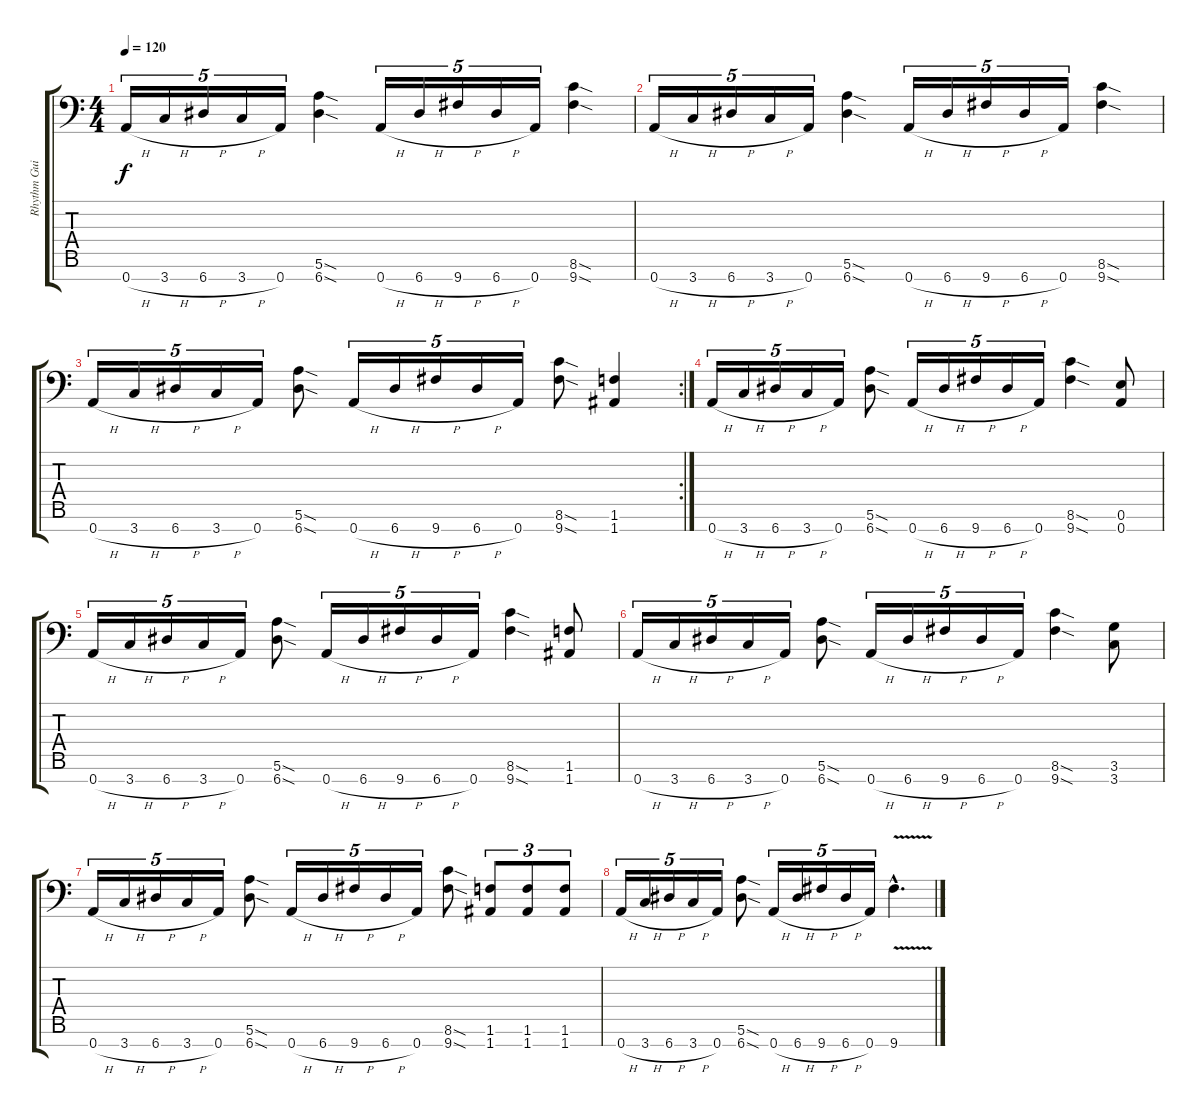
\track ("Rhythm Guitar 2" "Rhythm Gui") {instrument distortionguitar}
\staff {score tabs}
\tuning (E4 B3 G3 D3 A2 E2 A1) {hide}
\ts (4 4)
\tempo 120
\clef f4
\ks c
0.7{h}.16{tu (5 4) dy f} 3.7{h}.16{tu (5 4)} 6.7{h}.16{tu (5 4)} 3.7{h}.16{tu (5 4)} 0.7.16{tu (5 4)} (5.6{sod} 6.7{sod}).4 0.7{h}.16{tu (5 4)} 6.7{h}.16{tu (5 4)} 9.7{h}.16{tu (5 4)} 6.7{h}.16{tu (5 4)} 0.7.16{tu (5 4)} (8.6{sod} 9.7{sod}).4 |
0.7{h}.16{tu (5 4)} 3.7{h}.16{tu (5 4)} 6.7{h}.16{tu (5 4)} 3.7{h}.16{tu (5 4)} 0.7.16{tu (5 4)} (5.6{sod} 6.7{sod}).4 0.7{h}.16{tu (5 4)} 6.7{h}.16{tu (5 4)} 9.7{h}.16{tu (5 4)} 6.7{h}.16{tu (5 4)} 0.7.16{tu (5 4)} (8.6{sod} 9.7{sod}).4 |
\rc 2
0.7{h}.16{tu (5 4)} 3.7{h}.16{tu (5 4)} 6.7{h}.16{tu (5 4)} 3.7{h}.16{tu (5 4)} 0.7.16{tu (5 4)} (5.6{sod} 6.7{sod}).8 0.7{h}.16{tu (5 4)} 6.7{h}.16{tu (5 4)} 9.7{h}.16{tu (5 4)} 6.7{h}.16{tu (5 4)} 0.7.16{tu (5 4)} (8.6{sod} 9.7{sod}).8 (1.6 1.7).4 |
0.7{h}.16{tu (5 4)} 3.7{h}.16{tu (5 4)} 6.7{h}.16{tu (5 4)} 3.7{h}.16{tu (5 4)} 0.7.16{tu (5 4)} (5.6{sod} 6.7{sod}).8 0.7{h}.16{tu (5 4)} 6.7{h}.16{tu (5 4)} 9.7{h}.16{tu (5 4)} 6.7{h}.16{tu (5 4)} 0.7.16{tu (5 4)} (8.6{sod} 9.7{sod}).4 (0.6 0.7).8 |
0.7{h}.16{tu (5 4)} 3.7{h}.16{tu (5 4)} 6.7{h}.16{tu (5 4)} 3.7{h}.16{tu (5 4)} 0.7.16{tu (5 4)} (5.6{sod} 6.7{sod}).8 0.7{h}.16{tu (5 4)} 6.7{h}.16{tu (5 4)} 9.7{h}.16{tu (5 4)} 6.7{h}.16{tu (5 4)} 0.7.16{tu (5 4)} (8.6{sod} 9.7{sod}).4 (1.6 1.7).8 |
0.7{h}.16{tu (5 4)} 3.7{h}.16{tu (5 4)} 6.7{h}.16{tu (5 4)} 3.7{h}.16{tu (5 4)} 0.7.16{tu (5 4)} (5.6{sod} 6.7{sod}).8 0.7{h}.16{tu (5 4)} 6.7{h}.16{tu (5 4)} 9.7{h}.16{tu (5 4)} 6.7{h}.16{tu (5 4)} 0.7.16{tu (5 4)} (8.6{sod} 9.7{sod}).4 (3.6 3.7).8 |
0.7{h}.16{tu (5 4)} 3.7{h}.16{tu (5 4)} 6.7{h}.16{tu (5 4)} 3.7{h}.16{tu (5 4)} 0.7.16{tu (5 4)} (5.6{sod} 6.7{sod}).8 0.7{h}.16{tu (5 4)} 6.7{h}.16{tu (5 4)} 9.7{h}.16{tu (5 4)} 6.7{h}.16{tu (5 4)} 0.7.16{tu (5 4)} (8.6{sod} 9.7{sod}).8 (1.6 1.7).8{tu (3 2)} (1.6 1.7).8{tu (3 2)} (1.6 1.7).8{tu (3 2)} |
0.7{h}.16{tu (5 4)} 3.7{h}.16{tu (5 4)} 6.7{h}.16{tu (5 4)} 3.7{h}.16{tu (5 4)} 0.7.16{tu (5 4)} (5.6{sod} 6.7{sod}).8 0.7{h}.16{tu (5 4)} 6.7{h}.16{tu (5 4)} 9.7{h}.16{tu (5 4)} 6.7{h}.16{tu (5 4)} 0.7.16{tu (5 4)} 9.7{v hac}.4{d}
